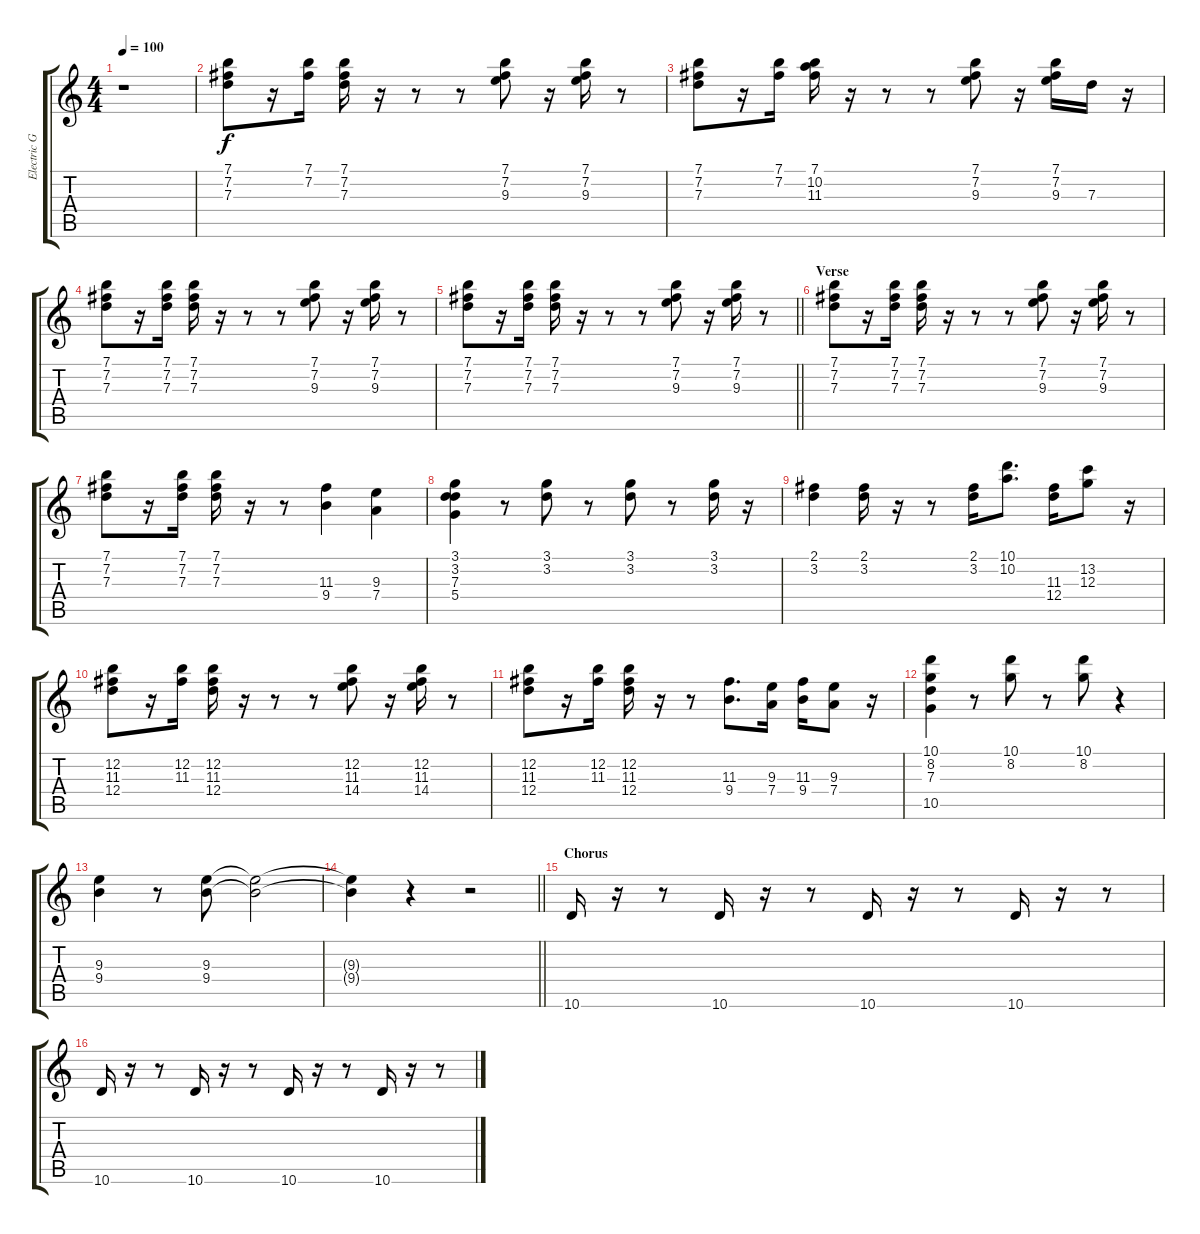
\track ("Electric Guitar (clean)" "Electric G") {instrument electricguitarclean}
\staff {score tabs}
\tuning (E4 B3 G3 D3 A2 E2) {hide}
\ts (4 4)
\tempo 100
\clef g2
\ks c
r.1{dy f instrument electricguitarclean} |
(7.1 7.2 7.3).8 r.16 (7.1 7.2).16 (7.1 7.2 7.3).16 r.16 r.8 r.8 (7.1 7.2 9.3).8 r.16 (7.1 7.2 9.3).16 r.8 |
(7.1 7.2 7.3).8 r.16 (7.1 7.2).16 (7.1 10.2 11.3).16 r.16 r.8 r.8 (7.1 7.2 9.3).8 r.16 (7.1 7.2 9.3).16 7.3.16 r.16 |
(7.1 7.2 7.3).8 r.16 (7.1 7.2 7.3).16 (7.1 7.2 7.3).16 r.16 r.8 r.8 (7.1 7.2 9.3).8 r.16 (7.1 7.2 9.3).16 r.8 |
\barLineRight lightlight
(7.1 7.2 7.3).8 r.16 (7.1 7.2 7.3).16 (7.1 7.2 7.3).16 r.16 r.8 r.8 (7.1 7.2 9.3).8 r.16 (7.1 7.2 9.3).16 r.8 |
\section ("" "Verse")
(7.1 7.2 7.3).8 r.16 (7.1 7.2 7.3).16 (7.1 7.2 7.3).16 r.16 r.8 r.8 (7.1 7.2 9.3).8 r.16 (7.1 7.2 9.3).16 r.8 |
(7.1 7.2 7.3).8 r.16 (7.1 7.2 7.3).16 (7.1 7.2 7.3).16 r.16 r.8 (11.3 9.4).4 (9.3 7.4).4 |
(3.1 3.2 7.3 5.4).4 r.8 (3.1 3.2).8 r.8 (3.1 3.2).8 r.8 (3.1 3.2).16 r.16 |
(2.1 3.2).4 (2.1 3.2).16 r.16 r.8 (2.1 3.2).16 (10.1 10.2).8{d} (11.3 12.4).16 (13.2 12.3).8 r.16 |
(12.2 11.3 12.4).8 r.16 (12.2 11.3).16 (12.2 11.3 12.4).16 r.16 r.8 r.8 (12.2 11.3 14.4).8 r.16 (12.2 11.3 14.4).16 r.8 |
(12.2 11.3 12.4).8 r.16 (12.2 11.3).16 (12.2 11.3 12.4).16 r.16 r.8 (11.3 9.4).8{d} (9.3 7.4).16 (11.3 9.4).16 (9.3 7.4).8 r.16 |
(10.1 8.2 7.3 10.5).4 r.8 (10.1 8.2).8 r.8 (10.1 8.2).8 r.4 |
(9.3 9.4).4 r.8 (9.3 9.4).8 (9.3{t} 9.4{t}).2 |
\barLineRight lightlight
(9.3{t} 9.4{t}).4 r.4 r.2 |
\section ("" "Chorus")
10.6.16 r.16 r.8 10.6.16 r.16 r.8 10.6.16 r.16 r.8 10.6.16 r.16 r.8 |
10.6.16 r.16 r.8 10.6.16 r.16 r.8 10.6.16 r.16 r.8 10.6.16 r.16 r.8
